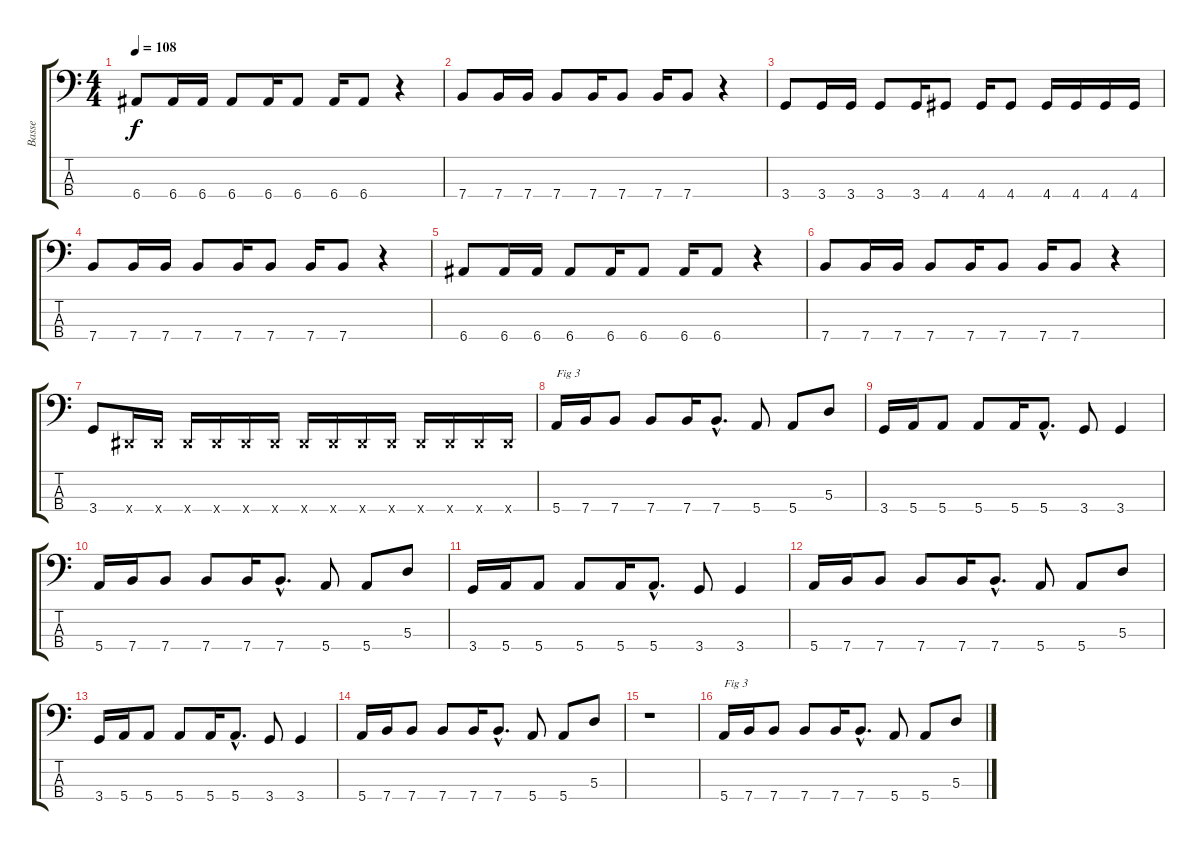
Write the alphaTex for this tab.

\track ("Basse" "Basse") {instrument electricbassfinger}
\staff {score tabs}
\tuning (G2 D2 A1 E1) {hide}
\ts (4 4)
\tempo 108
\clef f4
\ks c
6.4.8{dy f} 6.4.16 6.4.16 6.4.8 6.4.16 6.4.8 6.4.16 6.4.8 r.4 |
7.4.8 7.4.16 7.4.16 7.4.8 7.4.16 7.4.8 7.4.16 7.4.8 r.4 |
3.4.8 3.4.16 3.4.16 3.4.8 3.4.16 4.4.8 4.4.16 4.4.8 4.4.16 4.4.16 4.4.16 4.4.16 |
7.4.8 7.4.16 7.4.16 7.4.8 7.4.16 7.4.8 7.4.16 7.4.8 r.4 |
6.4.8 6.4.16 6.4.16 6.4.8 6.4.16 6.4.8 6.4.16 6.4.8 r.4 |
7.4.8 7.4.16 7.4.16 7.4.8 7.4.16 7.4.8 7.4.16 7.4.8 r.4 |
3.4.8 -1.4{x}.16 -1.4{x}.16 -1.4{x}.16 -1.4{x}.16 -1.4{x}.16 -1.4{x}.16 -1.4{x}.16 -1.4{x}.16 -1.4{x}.16 -1.4{x}.16 -1.4{x}.16 -1.4{x}.16 -1.4{x}.16 -1.4{x}.16 |
5.4.16{txt "Fig 3"} 7.4.16 7.4.8 7.4.8 7.4.16 7.4{hac}.8{d} 5.4.8 5.4.8 5.3.8 |
3.4.16 5.4.16 5.4.8 5.4.8 5.4.16 5.4{hac}.8{d} 3.4.8 3.4.4 |
5.4.16 7.4.16 7.4.8 7.4.8 7.4.16 7.4{hac}.8{d} 5.4.8 5.4.8 5.3.8 |
3.4.16 5.4.16 5.4.8 5.4.8 5.4.16 5.4{hac}.8{d} 3.4.8 3.4.4 |
5.4.16 7.4.16 7.4.8 7.4.8 7.4.16 7.4{hac}.8{d} 5.4.8 5.4.8 5.3.8 |
3.4.16 5.4.16 5.4.8 5.4.8 5.4.16 5.4{hac}.8{d} 3.4.8 3.4.4 |
5.4.16 7.4.16 7.4.8 7.4.8 7.4.16 7.4{hac}.8{d} 5.4.8 5.4.8 5.3.8 |
r.1 |
5.4.16{txt "Fig 3"} 7.4.16 7.4.8 7.4.8 7.4.16 7.4{hac}.8{d} 5.4.8 5.4.8 5.3.8
